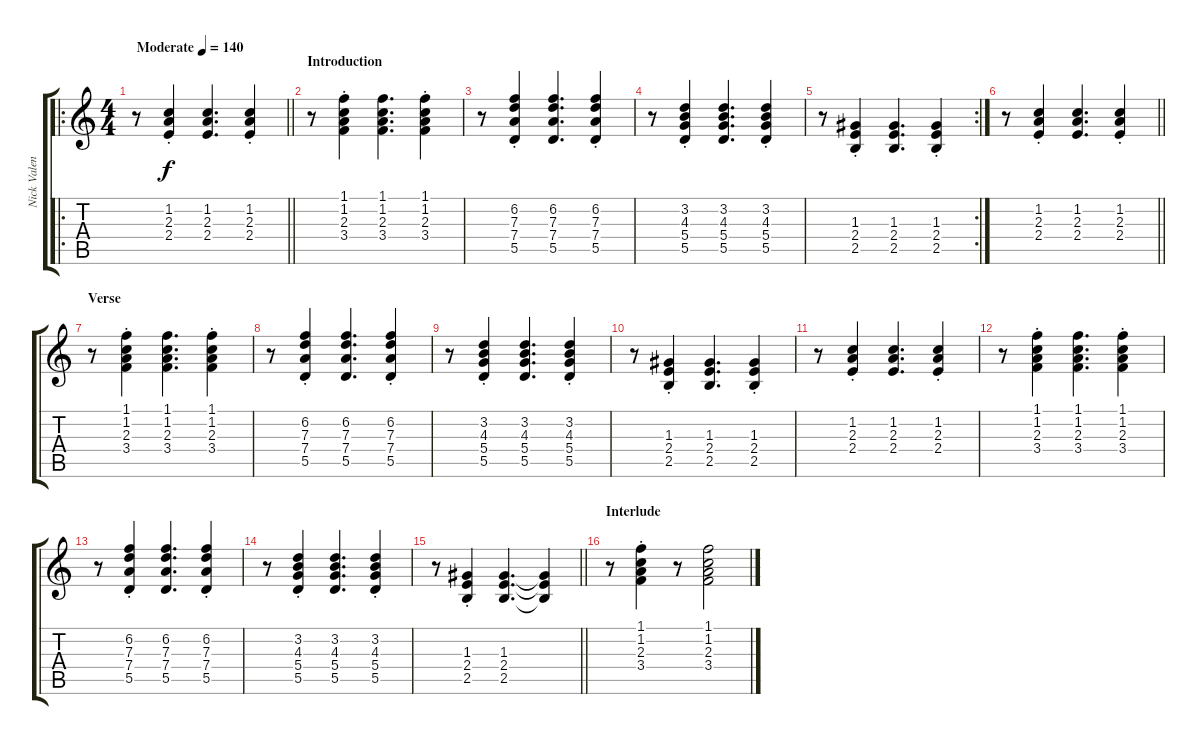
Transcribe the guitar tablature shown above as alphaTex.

\track ("Nick Valensi" "Nick Valen") {instrument acousticguitarsteel}
\staff {score tabs}
\tuning (E4 B3 G3 D3 A2 E2) {hide}
\ro
\ts (4 4)
\tempo (140 "Moderate")
\clef g2
\barLineRight lightlight
\ks c
r.8{dy f instrument acousticguitarsteel} (1.2{st} 2.3{st} 2.4{st}).4 (1.2 2.3 2.4).4{d} (1.2{st} 2.3{st} 2.4{st}).4 |
\section ("" "Introduction")
r.8 (1.1 1.2{st} 2.3{st} 3.4{st}).4 (1.1 1.2 2.3 3.4).4{d} (1.1 1.2{st} 2.3{st} 3.4{st}).4 |
r.8 (6.2{st} 7.3{st} 7.4{st} 5.5).4 (6.2 7.3 7.4 5.5).4{d} (6.2{st} 7.3{st} 7.4{st} 5.5).4 |
r.8 (3.2{st} 4.3{st} 5.4{st} 5.5).4 (3.2 4.3 5.4 5.5).4{d} (3.2{st} 4.3{st} 5.4{st} 5.5).4 |
\rc 2
r.8 (1.3{st} 2.4{st} 2.5).4 (1.3 2.4 2.5).4{d} (1.3{st} 2.4{st} 2.5).4 |
\barLineRight lightlight
r.8 (1.2{st} 2.3{st} 2.4{st}).4 (1.2 2.3 2.4).4{d} (1.2{st} 2.3{st} 2.4{st}).4 |
\section ("" "Verse")
r.8 (1.1 1.2{st} 2.3{st} 3.4{st}).4 (1.1 1.2 2.3 3.4).4{d} (1.1 1.2{st} 2.3{st} 3.4{st}).4 |
r.8 (6.2{st} 7.3{st} 7.4{st} 5.5).4 (6.2 7.3 7.4 5.5).4{d} (6.2{st} 7.3{st} 7.4{st} 5.5).4 |
r.8 (3.2{st} 4.3{st} 5.4{st} 5.5).4 (3.2 4.3 5.4 5.5).4{d} (3.2{st} 4.3{st} 5.4{st} 5.5).4 |
r.8 (1.3{st} 2.4{st} 2.5).4 (1.3 2.4 2.5).4{d} (1.3{st} 2.4{st} 2.5).4 |
r.8 (1.2{st} 2.3{st} 2.4{st}).4 (1.2 2.3 2.4).4{d} (1.2{st} 2.3{st} 2.4{st}).4 |
r.8 (1.1 1.2{st} 2.3{st} 3.4{st}).4 (1.1 1.2 2.3 3.4).4{d} (1.1 1.2{st} 2.3{st} 3.4{st}).4 |
r.8 (6.2{st} 7.3{st} 7.4{st} 5.5).4 (6.2 7.3 7.4 5.5).4{d} (6.2{st} 7.3{st} 7.4{st} 5.5).4 |
r.8 (3.2{st} 4.3{st} 5.4{st} 5.5).4 (3.2 4.3 5.4 5.5).4{d} (3.2{st} 4.3{st} 5.4{st} 5.5).4 |
\barLineRight lightlight
r.8 (1.3{st} 2.4{st} 2.5).4 (1.3 2.4 2.5).4{d} (1.3{t} 2.4{t} 2.5{t}).4 |
\section ("" "Interlude")
r.8 (1.1{st} 1.2{st} 2.3{st} 3.4{st}).4 r.8 (1.1 1.2 2.3 3.4).2
